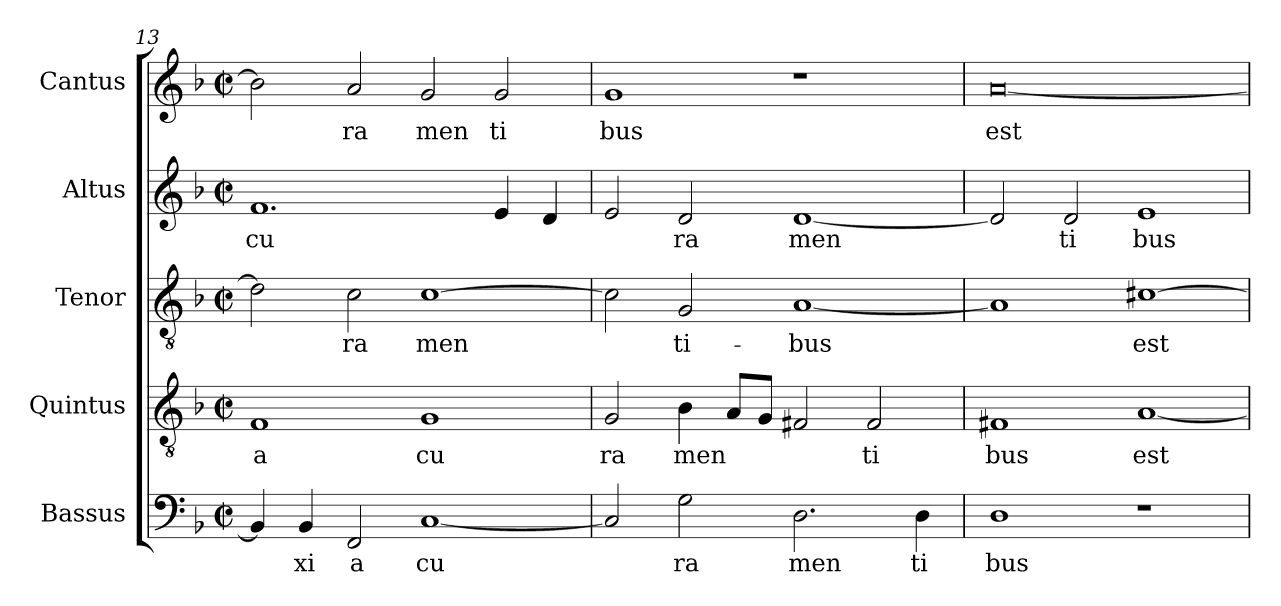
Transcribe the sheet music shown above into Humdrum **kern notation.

**kern	**text	**kern	**text	**kern	**text	**kern	**text	**kern	**text
*part5	*part5	*part4	*part4	*part3	*part3	*part2	*part2	*part1	*part1
*staff5	*staff5	*staff4	*staff4	*staff3	*staff3	*staff2	*staff2	*staff1	*staff1
*I"Bassus	*	*I"Quintus	*	*I"Tenor	*	*I"Altus	*	*I"Cantus	*
!!LO:PB:g=z
*clefF4	*	*clefGv2	*	*clefGv2	*	*clefG2	*	*clefG2	*
*k[b-]	*	*k[b-]	*	*k[b-]	*	*k[b-]	*	*k[b-]	*
*F:	*	*F:	*	*F:	*	*F:	*	*F:	*
*M2/2	*	*M2/2	*	*M2/2	*	*M2/2	*	*M2/2	*
*met(c|)	*	*met(c|)	*	*met(c|)	*	*met(c|)	*	*met(c|)	*
=13	=13	=13	=13	=13	=13	=13	=13	=13	=13
!	!LO:LY:b	!	!LO:LY:b:cj	!	!LO:LY:b	!	!LO:LY:b	!	!LO:LY:b
4BB-/]	--	1F	-a	2d\]	--	1.f	cu	2b-\]	.
!	!LO:LY:b	!	!	!	!	!	!	!	!
4BB-/	-xi	.	.	.	.	.	.	.	.
!	!LO:LY:b	!	!	!	!LO:LY:b	!	!	!	!LO:LY:b
2FF/	a	.	.	2c\	-ra	.	.	2a/	ra
!	!LO:LY:b	!	!LO:LY:b:cj	!	!LO:LY:b	!	!	!	!LO:LY:b
[<1C	cu	1G	cu	[>1c	men-	.	.	2g/	men
!	!	!	!	!	!	!	!LO:LY:b	!	!LO:LY:b
.	.	.	.	.	.	4e/	.	2g/	ti
!	!	!	!	!	!	!	!LO:LY:b	!	!
.	.	.	.	.	.	4d/	.	.	.
=14	=14	=14	=14	=14	=14	=14	=14	=14	=14
!	!LO:LY:b	!	!LO:LY:b:cj	!	!LO:LY:b	!	!LO:LY:b	!	!LO:LY:b
2C/]	.	2G/	ra	2c\]	--	2e/	.	1g	bus
!	!LO:LY:b	!	!LO:LY:b:cj	!	!LO:LY:b	!	!LO:LY:b	!	!
2G\	ra	4B-\	men	2G/	-ti-	2d/	ra	.	.
!	!	!	!LO:LY:b:cj	!	!	!	!	!	!
.	.	8A/L	.	.	.	.	.	.	.
!	!	!	!LO:LY:b:cj	!	!	!	!	!	!
.	.	8G/J	.	.	.	.	.	.	.
!	!LO:LY:b	!	!LO:LY:b:cj	!	!LO:LY:b	!	!LO:LY:b	!	!
2.D\	men	2F#X/	.	[<1A	-bus	[<1d	men	1r	.
!	!	!	!LO:LY:b:cj	!	!	!	!	!	!
.	.	2F#/	ti	.	.	.	.	.	.
!	!LO:LY:b	!	!	!	!	!	!	!	!
4D\	ti	.	.	.	.	.	.	.	.
=15	=15	=15	=15	=15	=15	=15	=15	=15	=15
!	!LO:LY:b	!	!LO:LY:b:cj	!	!LO:LY:b	!	!LO:LY:b	!	!LO:LY:b
1D	bus	1F#X	bus	1A]	.	2d/]	.	[<0a	est
!	!	!	!	!	!	!	!LO:LY:b	!	!
.	.	.	.	.	.	2d/	ti	.	.
!	!	!	!LO:LY:b:cj	!	!LO:LY:b	!	!LO:LY:b	!	!
1r	.	[<1A	est	[>1c#X	est	1e	bus	.	.
=	=	=	=	=	=	=	=	=	=
*-	*-	*-	*-	*-	*-	*-	*-	*-	*-
